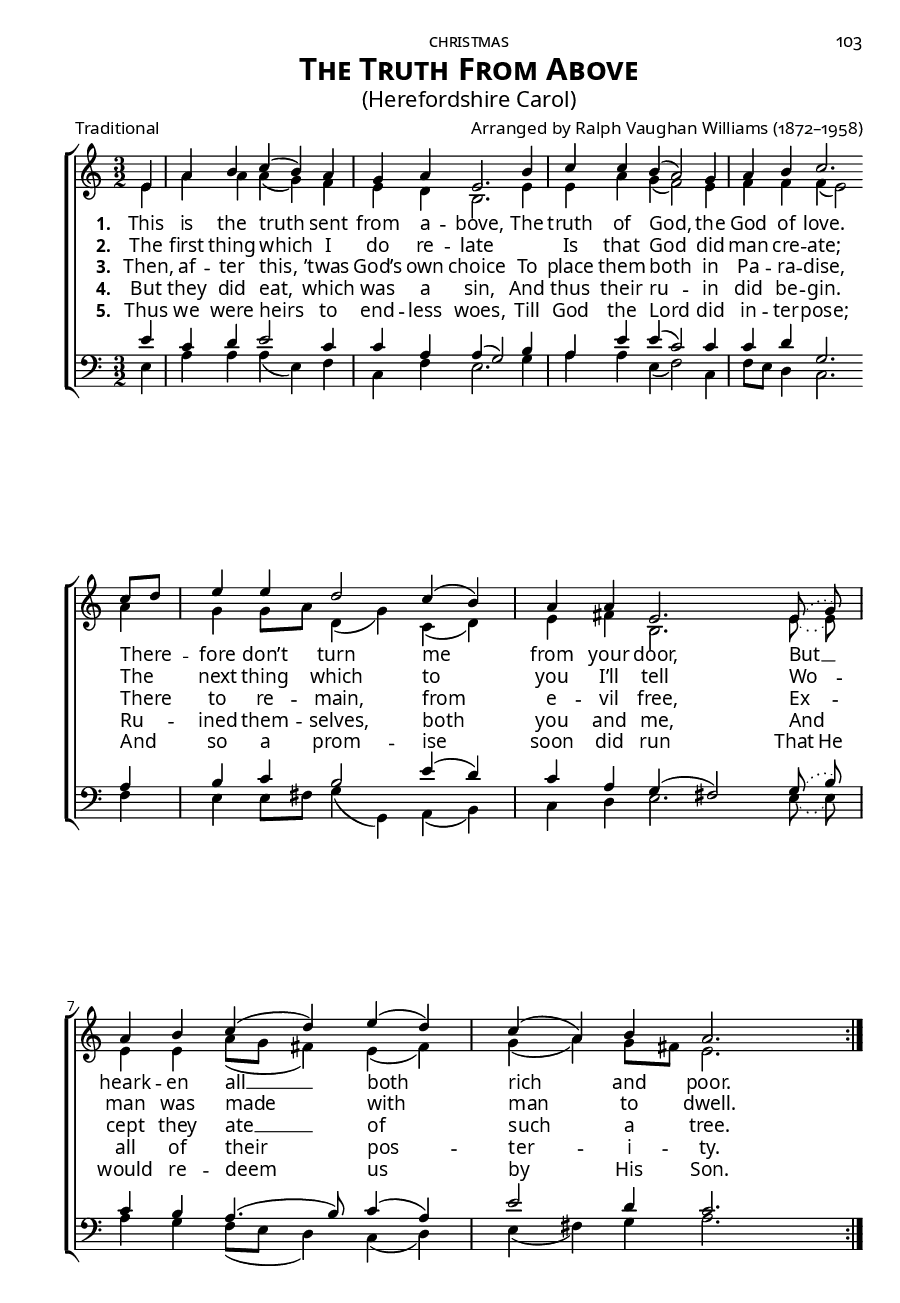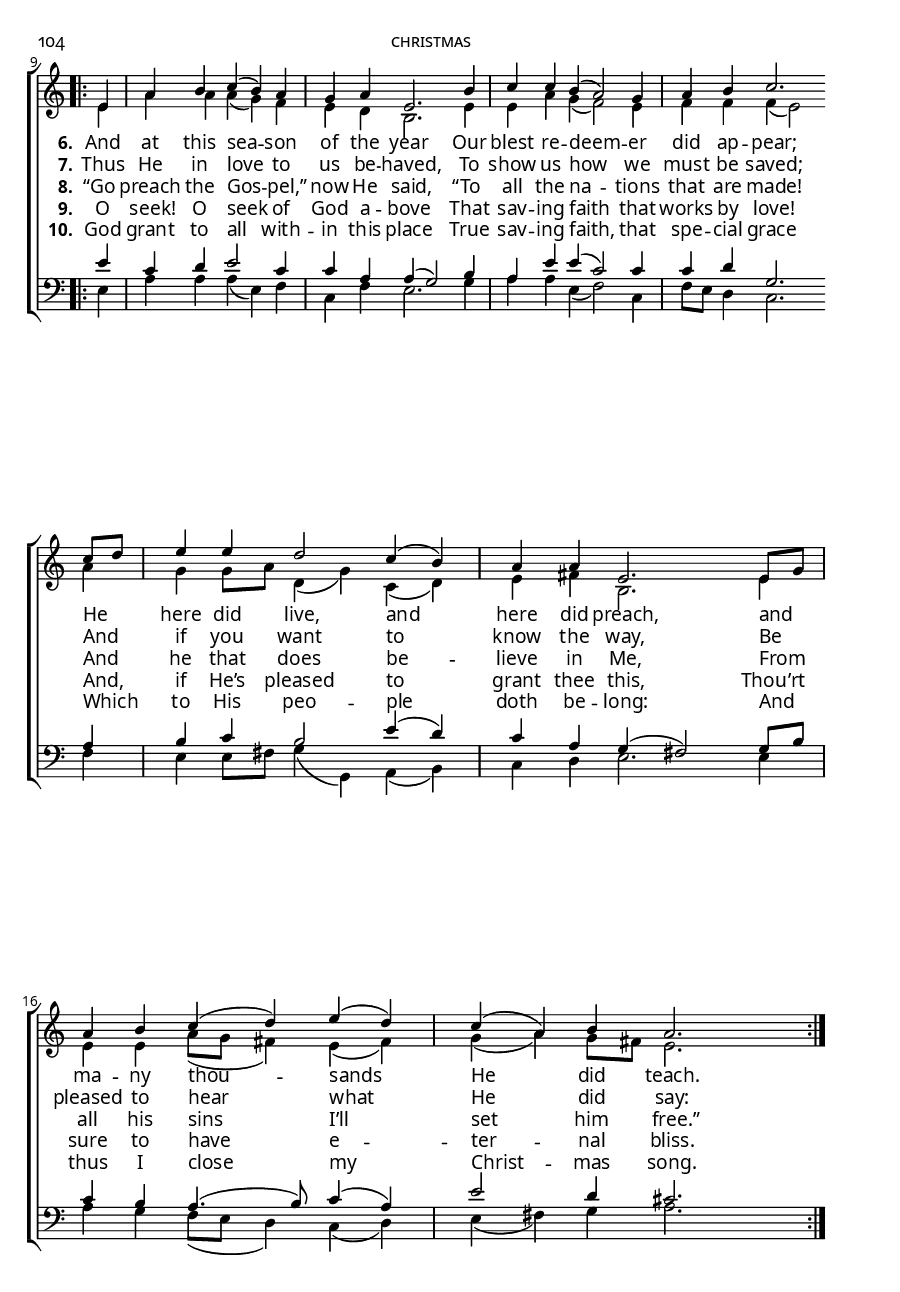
\version "2.14.2"
\include "util.ly"
\header {
  title = \markup{\override #'(font-name . "Garamond Premier Pro Semibold"){ \abs-fontsize #15 \smallCapsOldStyle"The Truth From Above"}}
  subtitle = \markup{\override #'(font-name . "Garamond Premier Pro"){ \abs-fontsize #10.5 "(Herefordshire Carol)"}}
  poet = \markup\oldStyleNum"Traditional"
  composer = \markup\oldStyleNum"Arranged by Ralph Vaughan Williams (1872–1958)"
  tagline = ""
}
\paper {
  %print-all-headers = ##f
  paper-height = 9\in
  paper-width = 6\in
  indent = 0\in
  %system-system-spacing = #'((basic-distance . 10) (padding . 0))
  system-system-spacing =
    #'((basic-distance . 0)
       (minimum-distance . 0)
       (padding . -5)
       (stretchability . 100))
  ragged-last-bottom = ##f
  ragged-bottom = ##f
  two-sided = ##t
  inner-margin = 0.5\in
  outer-margin = 0.25\in
  top-margin = 0.25\in
  bottom-margin = 0.25\in
  first-page-number = #103
  print-first-page-number = ##t
  headerLine = \markup{\override #'(font-name . "Garamond Premier Pro") \smallCapsOldStyle"christmas"}
  oddHeaderMarkup = \markup\fill-line{
     \override #'(font-name . "Garamond Premier Pro")\abs-fontsize #8.5
     \combine 
        \fill-line{"" \if \should-print-page-number
        \oldStylePageNum""
        }
        \fill-line{\headerLine}
  }
  evenHeaderMarkup = \markup {
     \override #'(font-name . "Garamond Premier Pro")\abs-fontsize #8.5
     \combine
        \if \should-print-page-number
        \oldStylePageNum""
        \fill-line{\headerLine}
  }
}
#(set-global-staff-size 15) \paper{ #(define fonts (make-pango-font-tree "GoudyOlSt BT" "Garamond Premier Pro" "Garamond Premier Pro" (/ 15 20))) }
#(define ((compound-time one two num numtwo) grob)
   (grob-interpret-markup grob
                          (markup #:override '(baseline-skip . 0) #:number
                                  (#:line ((#:column (one num))
                                           (#:column (two numtwo)))))))
global = {
  \key c \major
  \autoBeamOff
  \time 3/2
}

sopMusic = \relative c' {
  \repeat volta 3 {
    \partial 4 e4 |
    \partial 4*5 a4 b c( b) a |
    \partial 2*3 g a e2. b'4 |
    
    \partial 2*3 c c b( a2) g4 |
    \partial 2*3 a b c2. \bar""\break c8[ d] |
    \partial 2*3 e4 e d2 c4( b) |
    
    \partial 2*3 \slurDotted a a e2. e8( g) |
    \slurSolid
    \partial 2*3 a4 b c( d) e( d) |
    \partial 2*3 c( a) b4 a2.
  }
  \break
  
  
  \repeat volta 2 {
    \partial 4 e4 |
    \partial 4*5 a4 b c( b) a |
    \partial 2*3 g a e2. b'4 |
    
    \partial 2*3 c c b( a2) g4 |
    \partial 2*3 a b c2. \bar""\break c8[ d] |
    \partial 2*3 e4 e d2 c4( b) |
    
    \partial 2*3 a a e2. e8[ g] |
    \partial 2*3 a4 b c( d) e( d) |
    \partial 2*3 c( a) b a2.
  }
}
sopWords = \lyricmode {
  
}

altoMusic = \relative c' {
  e4 |
  a4 a a( g) f |
  e d b2. e4 |
  
  e a g( f2) e4 |
  f f f( e2) a4 |
  g g8[ a] d,4( g) c,( d) |
  
  \slurDotted e fis b,2. e8( e) |
  \slurSolid e4 e a8([ g] fis4) e( fis) |
  g( a) g8[ fis] e2.
  
  
  
  e4 |
  a4 a a( g) f |
  e d b2. e4 |
  
  e a g( f2) e4 |
  f f f( e2) a4 |
  g g8[ a] d,4( g) c,( d) |
  
  e fis b,2. e4 |
  e4 e a8([ g] fis4) e( fis) |
  g( a) g8[ fis] e2.
}

altoWords = \lyricmode {
  \dropLyricsXI
  \set stanza = #"1. "
  This is the truth sent from a -- bove,
  The truth of God, the God of love.
  There -- fore don’t turn me from your door,
  But __ heark -- en all __ both rich and poor.
  
  \set stanza = #"6."
  And at this sea -- son of the year
  Our blest re -- deem -- er did ap -- pear;
  He here did live, and here did preach,
  and ma -- ny thou -- sands He did teach.
}
altoWordsII = \lyricmode {
  \dropLyricsXI
%\markup\italic
  \set stanza = #"2. "
  The first thing which I do re -- late
  \skip1
  Is that God did man cre -- ate;
  The next thing which to you I’ll tell
  Wo -- man was made with man to dwell.
  
  \set stanza = #"7."
  Thus He in love to us be -- haved,
  To show us how we must be saved;
  And if you want to know the way,
  Be pleased to hear what He did say:
}
altoWordsIII = \lyricmode {
  \dropLyricsXI
  \set stanza = #"3. "
  Then, af -- ter this, ’twas God’s own choice
  To place them both in Pa -- ra -- dise,
  There to re -- main, from e -- vil free,
  Ex -- cept they ate __ of such a tree.

  \set stanza = #"8."
  “Go preach the Gos -- pel,” now He said,
  “To all the na -- tions that are made!
  And he that does be -- lieve in Me,
  From all his sins I’ll set him free.”

}
altoWordsIV = \lyricmode {
  \dropLyricsXI
  \set stanza = #"4. "
  But they did eat, which was a sin,
  And thus their ru -- in did be -- gin.
  Ru -- ined them -- selves, both you and me,
  And all of their pos -- ter -- i -- ty.
  
  \set stanza = #"9."
  O seek! O seek of God a -- bove
  That sav -- ing faith that works by love!
  And, if He’s pleased to grant thee this,
  \set ignoreMelismata = ##t
  Thou -- ’rt
  \unset ignoreMelismata
  sure to have e -- ter -- nal bliss.
}
altoWordsV = \lyricmode {
  \dropLyricsXI
  \set stanza = #"5. "
  Thus we were heirs to end -- less woes,
  Till God the Lord did in -- ter -- pose;
  And so a prom -- ise soon did run
  \set ignoreMelismata = ##t
  That He
  \unset ignoreMelismata
  would re -- deem us by His Son.
  
  \set stanza = #"10."
  God grant to all with -- in this place
  True sav -- ing faith, that spe -- cial grace
  Which to His peo -- ple doth be -- long:
  And thus I close my Christ -- mas song.

}
altoWordsVI = \lyricmode {
  \set stanza = #"6. "
  \set ignoreMelismata = ##t
}
tenorMusic = \relative c' {
  e4 |
  c4 d e2 c4 |
  c a a( g2) b4 |
  
  a e' e( c2) c4 |
  c d g,2. a4 |
  b c b2 e4( d) |
  
  c a g( fis!2) \slurDotted g8( b) |
  \slurSolid c4 b a4.( b8) c4( a) |
  e'2 d4 c2.
  
  
  
  e4 |
  c4 d e2 c4 |
  c a a( g2) b4 |
  
  a e' e( c2) c4 |
  c d g,2. a4 |
  b c b2 e4( d) |
  
  c a g( fis!2) g8[ b] |
  c4 b a4.( b8) c4( a) |
  e'2 d4 cis2.
}
tenorWords = \lyricmode {
  
}

bassMusic = \relative c {
  e4 |
  a4 a a( e) f |
  c f e2. g4 |
  
  a4 a e( f2) c4 |
  f8[ e] d4 c2. f4 |
  e e8[ fis] g4( g,) a( b) |
  
  c4 d e2. \slurDotted e8( e) |
  a4 g \slurSolid f8([ e] d4) c( d) |
  e( fis) g a2.
  
  
  
  
  
  e4 |
  a4 a a( e) f |
  c f e2. g4 |
  
  a4 a e( f2) c4 |
  f8[ e] d4 c2. f4 |
  e e8[ fis] g4( g,) a( b) |
  
  c4 d e2. e4 |
  a4 g f8([ e] d4) c( d) |
  e( fis) g a2.
}
bassWords = \lyricmode {

}

pianoRH = \relative c' {
  
}
pianoLH = \relative c' {
  
}

\score {
  <<
   \new ChoirStaff <<
    \new Staff = women <<
      \new Voice = "sopranos" { \voiceOne << \global \sopMusic >> }
      \new Voice = "altos" { \voiceTwo << \global \altoMusic >> }
    >>
    \new Lyrics \with { alignAboveContext = #"women" \override VerticalAxisGroup #'nonstaff-relatedstaff-spacing = #'((basic-distance . 1))} \lyricsto "sopranos" \sopWords
    \new Lyrics = "altosVI"  \with { alignBelowContext = #"women" } \lyricsto "sopranos" \altoWordsVI
    \new Lyrics = "altosV"  \with { alignBelowContext = #"women" } \lyricsto "sopranos" \altoWordsV
    \new Lyrics = "altosIV"  \with { alignBelowContext = #"women" } \lyricsto "sopranos" \altoWordsIV
    \new Lyrics = "altosIII"  \with { alignBelowContext = #"women" } \lyricsto "sopranos" \altoWordsIII
    \new Lyrics = "altosII"  \with { alignBelowContext = #"women" } \lyricsto "sopranos" \altoWordsII
    \new Lyrics = "altos"  \with { alignBelowContext = #"women" \override VerticalAxisGroup #'nonstaff-relatedstaff-spacing = #'((padding . -1)) } \lyricsto "sopranos" \altoWords
   \new Staff = men <<
      \clef bass
      \new Voice = "tenors" { \voiceOne << \global \tenorMusic >> }
      \new Voice = "basses" { \voiceTwo << \global \bassMusic >> }
    >>
    \new Lyrics \with { alignAboveContext = #"men" \override VerticalAxisGroup #'nonstaff-relatedstaff-spacing = #'((basic-distance . 1)) } \lyricsto "tenors" \tenorWords
    \new Lyrics \with { alignBelowContext = #"men" \override VerticalAxisGroup #'nonstaff-relatedstaff-spacing = #'((basic-distance . 1)) } \lyricsto "basses" \bassWords
  >>
%    \new PianoStaff << \new Staff { \new Voice { \pianoRH } } \new Staff { \clef "bass" \pianoLH } >>
  >>
  \layout {
    \context {
      \Score
      \override SpacingSpanner #'base-shortest-duration = #(ly:make-moment 1 2)
      \override SpacingSpanner #'common-shortest-duration = #(ly:make-moment 1 2)
    }
    \context {
      % Remove all empty staves
      % \Staff \RemoveEmptyStaves \override VerticalAxisGroup #'remove-first = ##t
    }
    \context {
      \Lyrics
      \override LyricText #'X-offset = #center-on-word
    }
  }
  \midi {
    \tempo 4 = 115
    \set Staff.midiInstrument = "piccolo"
  
    \context {
      \Voice
      \remove "Dynamic_performer"
    }
  }
}
